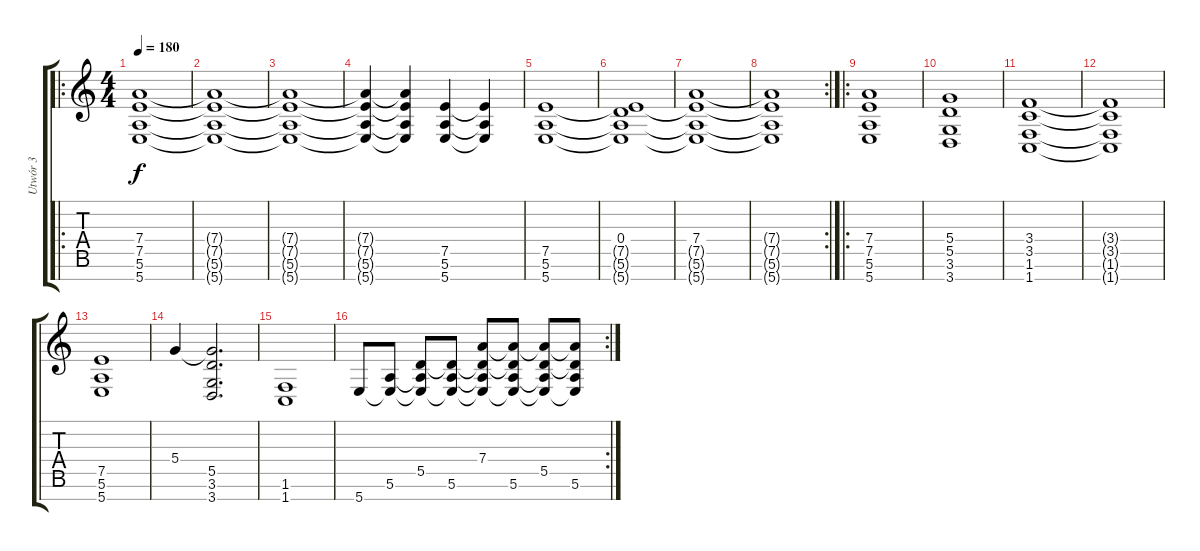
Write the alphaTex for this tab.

\track ("Utwór 3" "Utwór 3") {instrument distortionguitar}
\staff {score tabs}
\tuning (E4 B3 G3 D3 A2 E2 B1) {hide}
\ro
\ts (4 4)
\tempo 180
\clef g2
\ks c
(7.4 7.5 5.6 5.7).1{dy f instrument distortionguitar} |
(7.4{t} 7.5{t} 5.6{t} 5.7{t}).1 |
(7.4{t} 7.5{t} 5.6{t} 5.7{t}).1 |
(7.4{t} 7.5{t} 5.6{t} 5.7{t}).4 (7.4{t} 7.5{t} 5.6{t} 5.7{t}).4 (7.5 5.6 5.7).4 (7.5{t} 5.6{t} 5.7{t}).4 |
(7.5 5.6 5.7).1 |
(0.4 7.5{t} 5.6{t} 5.7{t}).1 |
(7.4 7.5{t} 5.6{t} 5.7{t}).1 |
\rc 2
(7.4{t} 7.5{t} 5.6{t} 5.7{t}).1 |
\ro
(7.4 7.5 5.6 5.7).1{volume 11} |
(5.4 5.5 3.6 3.7).1 |
(3.4 3.5 1.6 1.7).1 |
(3.4{t} 3.5{t} 1.6{t} 1.7{t}).1 |
(7.5 5.6 5.7).1 |
5.4.4 (5.4{t} 5.5 3.6 3.7).2{d} |
(1.6 1.7).1 |
\rc 2
5.7.8 (5.6 5.7{t}).8 (5.5 5.6{t} 5.7{t}).8 (5.5{t} 5.6 5.7{t}).8 (7.4 5.5{t} 5.6{t} 5.7{t}).8 (7.4{t} 5.5{t} 5.6 5.7{t}).8 (7.4{t} 5.5 5.6{t} 5.7{t}).8 (7.4{t} 5.5{t} 5.6 5.7{t}).8
